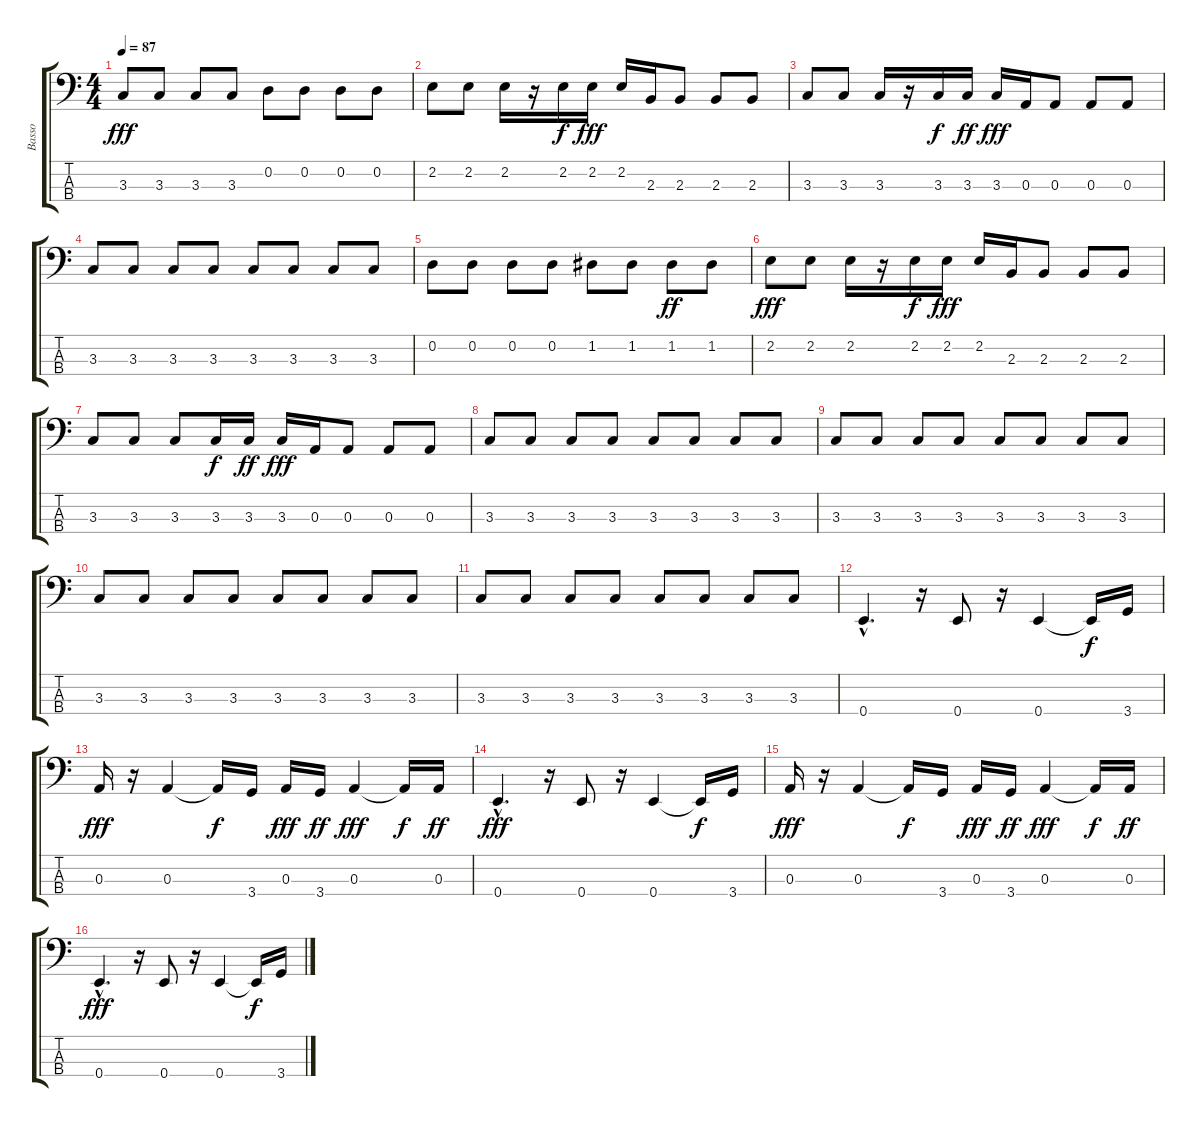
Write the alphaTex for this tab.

\track ("Basso" "Basso") {instrument fretlessbass}
\staff {score tabs}
\tuning (G2 D2 A1 E1) {hide}
\ts (4 4)
\tempo 87
\clef f4
\ks c
3.3.8{dy fff} 3.3.8 3.3.8 3.3.8 0.2.8 0.2.8 0.2.8 0.2.8 |
2.2.8 2.2.8 2.2.16 r.16 2.2.16{dy f} 2.2.16{dy fff} 2.2.16 2.3.16 2.3.8 2.3.8 2.3.8 |
3.3.8 3.3.8 3.3.16 r.16 3.3.16{dy f} 3.3.16{dy ff} 3.3.16{dy fff} 0.3.16 0.3.8 0.3.8 0.3.8 |
3.3.8 3.3.8 3.3.8 3.3.8 3.3.8 3.3.8 3.3.8 3.3.8 |
0.2.8 0.2.8 0.2.8 0.2.8 1.2.8 1.2.8 1.2.8{dy ff} 1.2.8 |
2.2.8{dy fff} 2.2.8 2.2.16 r.16 2.2.16{dy f} 2.2.16{dy fff} 2.2.16 2.3.16 2.3.8 2.3.8 2.3.8 |
3.3.8 3.3.8 3.3.8 3.3.16{dy f} 3.3.16{dy ff} 3.3.16{dy fff} 0.3.16 0.3.8 0.3.8 0.3.8 |
3.3.8 3.3.8 3.3.8 3.3.8 3.3.8 3.3.8 3.3.8 3.3.8 |
3.3.8 3.3.8 3.3.8 3.3.8 3.3.8 3.3.8 3.3.8 3.3.8 |
3.3.8 3.3.8 3.3.8 3.3.8 3.3.8 3.3.8 3.3.8 3.3.8 |
3.3.8 3.3.8 3.3.8 3.3.8 3.3.8 3.3.8 3.3.8 3.3.8 |
0.4{hac}.4{d} r.16 0.4.8 r.16 0.4.4 0.4{t}.16{dy f} 3.4.16 |
0.3.16{dy fff} r.16 0.3.4 0.3{t}.16{dy f} 3.4.16 0.3.16{dy fff} 3.4.16{dy ff} 0.3.4{dy fff} 0.3{t}.16{dy f} 0.3.16{dy ff} |
0.4{hac}.4{d dy fff} r.16 0.4.8 r.16 0.4.4 0.4{t}.16{dy f} 3.4.16 |
0.3.16{dy fff} r.16 0.3.4 0.3{t}.16{dy f} 3.4.16 0.3.16{dy fff} 3.4.16{dy ff} 0.3.4{dy fff} 0.3{t}.16{dy f} 0.3.16{dy ff} |
0.4{hac}.4{d dy fff} r.16 0.4.8 r.16 0.4.4 0.4{t}.16{dy f} 3.4.16
